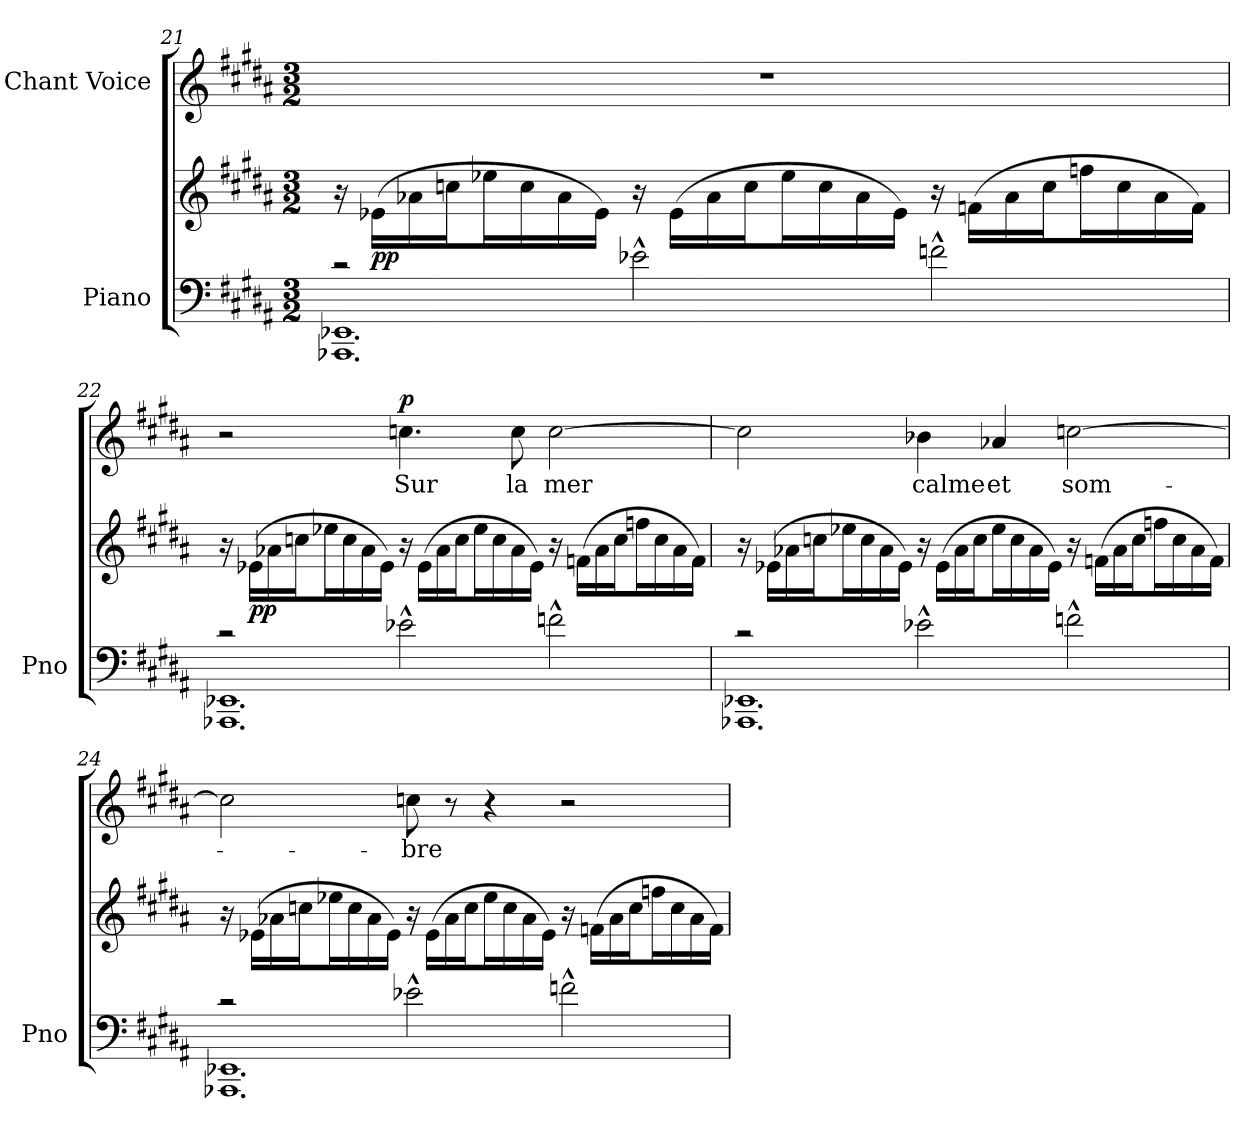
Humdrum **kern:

**kern	**kern	**dynam	**kern	**text	**dynam
*part2	*part2	*part2	*part1	*part1	*part1
*staff3	*staff2	*staff2/3	*staff1	*staff1	*staff1
*I"Piano	*	*	*I"Chant Voice	*	*
*I'Pno	*	*	*	*	*
*clefF4	*clefG2	*	*clefG2	*	*
*k[f#c#g#d#a#]	*k[f#c#g#d#a#]	*	*k[f#c#g#d#a#]	*	*
*M3/2	*M3/2	*	*M3/2	*	*
=21	=21	=21	=21	=21	=21
*^	*	*	*	*	*
2r	1.AAA-X 1.EE-X	16r	.	1.r	.	.
!	!	!	!LO:DY:b	!	!	!
.	.	(16e-X\LL	pp	.	.	.
.	.	16a-X\	.	.	.	.
.	.	16ccn\J	.	.	.	.
.	.	16ee-X\L	.	.	.	.
.	.	16cc\	.	.	.	.
.	.	16a-\	.	.	.	.
.	.	16e-\JJ)	.	.	.	.
2e-X^^\	.	16r	.	.	.	.
.	.	(16e-\LL	.	.	.	.
.	.	16a-\	.	.	.	.
.	.	16cc\J	.	.	.	.
.	.	16ee-\L	.	.	.	.
.	.	16cc\	.	.	.	.
.	.	16a-\	.	.	.	.
.	.	16e-\JJ)	.	.	.	.
2fn^^\	.	16r	.	.	.	.
.	.	(16fn\LL	.	.	.	.
.	.	16a-\	.	.	.	.
.	.	16cc\J	.	.	.	.
.	.	16ffn\L	.	.	.	.
.	.	16cc\	.	.	.	.
.	.	16a-\	.	.	.	.
.	.	16f\JJ)	.	.	.	.
=22	=22	=22	=22	=22	=22	=22
2r	1.AAA-X 1.EE-X	16r	.	2r	.	.
!	!	!	!LO:DY:b	!	!	!
.	.	(16e-X\LL	pp	.	.	.
.	.	16a-X\	.	.	.	.
.	.	16ccn\J	.	.	.	.
.	.	16ee-X\L	.	.	.	.
.	.	16cc\	.	.	.	.
.	.	16a-\	.	.	.	.
.	.	16e-\JJ)	.	.	.	.
!	!	!	!	!	!	!LO:DY:a
2e-X^^\	.	16r	.	4.ccn\	Sur	p
.	.	(16e-\LL	.	.	.	.
.	.	16a-\	.	.	.	.
.	.	16cc\J	.	.	.	.
.	.	16ee-\L	.	.	.	.
.	.	16cc\	.	.	.	.
.	.	16a-\	.	8cc\	la	.
.	.	16e-\JJ)	.	.	.	.
2fn^^\	.	16r	.	[2cc\	mer	.
.	.	(16fn\LL	.	.	.	.
.	.	16a-\	.	.	.	.
.	.	16cc\J	.	.	.	.
.	.	16ffn\L	.	.	.	.
.	.	16cc\	.	.	.	.
.	.	16a-\	.	.	.	.
.	.	16f\JJ)	.	.	.	.
=23	=23	=23	=23	=23	=23	=23
2r	1.AAA-X 1.EE-X	16r	.	2cc\]	.	.
.	.	(16e-X\LL	.	.	.	.
.	.	16a-X\	.	.	.	.
.	.	16ccn\J	.	.	.	.
.	.	16ee-X\L	.	.	.	.
.	.	16cc\	.	.	.	.
.	.	16a-\	.	.	.	.
.	.	16e-\JJ)	.	.	.	.
2e-X^^\	.	16r	.	4b-X\	calme	.
.	.	(16e-\LL	.	.	.	.
.	.	16a-\	.	.	.	.
.	.	16cc\J	.	.	.	.
.	.	16ee-\L	.	4a-X/	et	.
.	.	16cc\	.	.	.	.
.	.	16a-\	.	.	.	.
.	.	16e-\JJ)	.	.	.	.
2fn^^\	.	16r	.	[2ccn\	som-	.
.	.	(16fn\LL	.	.	.	.
.	.	16a-\	.	.	.	.
.	.	16cc\J	.	.	.	.
.	.	16ffn\L	.	.	.	.
.	.	16cc\	.	.	.	.
.	.	16a-\	.	.	.	.
.	.	16f\JJ)	.	.	.	.
=24	=24	=24	=24	=24	=24	=24
2r	1.AAA-X 1.EE-X	16r	.	2ccn\]	.	.
.	.	(16e-X\LL	.	.	.	.
.	.	16a-X\	.	.	.	.
.	.	16ccn\J	.	.	.	.
.	.	16ee-X\L	.	.	.	.
.	.	16cc\	.	.	.	.
.	.	16a-\	.	.	.	.
.	.	16e-\JJ)	.	.	.	.
2e-X^^\	.	16r	.	8cc\	-bre	.
.	.	(16e-\LL	.	.	.	.
.	.	16a-\	.	8r	.	.
.	.	16cc\J	.	.	.	.
.	.	16ee-\L	.	4r	.	.
.	.	16cc\	.	.	.	.
.	.	16a-\	.	.	.	.
.	.	16e-\JJ)	.	.	.	.
2fn^^\	.	16r	.	2r	.	.
.	.	(16fn\LL	.	.	.	.
.	.	16a-\	.	.	.	.
.	.	16cc\J	.	.	.	.
.	.	16ffn\L	.	.	.	.
.	.	16cc\	.	.	.	.
.	.	16a-\	.	.	.	.
.	.	16f\JJ)	.	.	.	.
*v	*v	*	*	*	*	*
=	=	=	=	=	=
*-	*-	*-	*-	*-	*-
